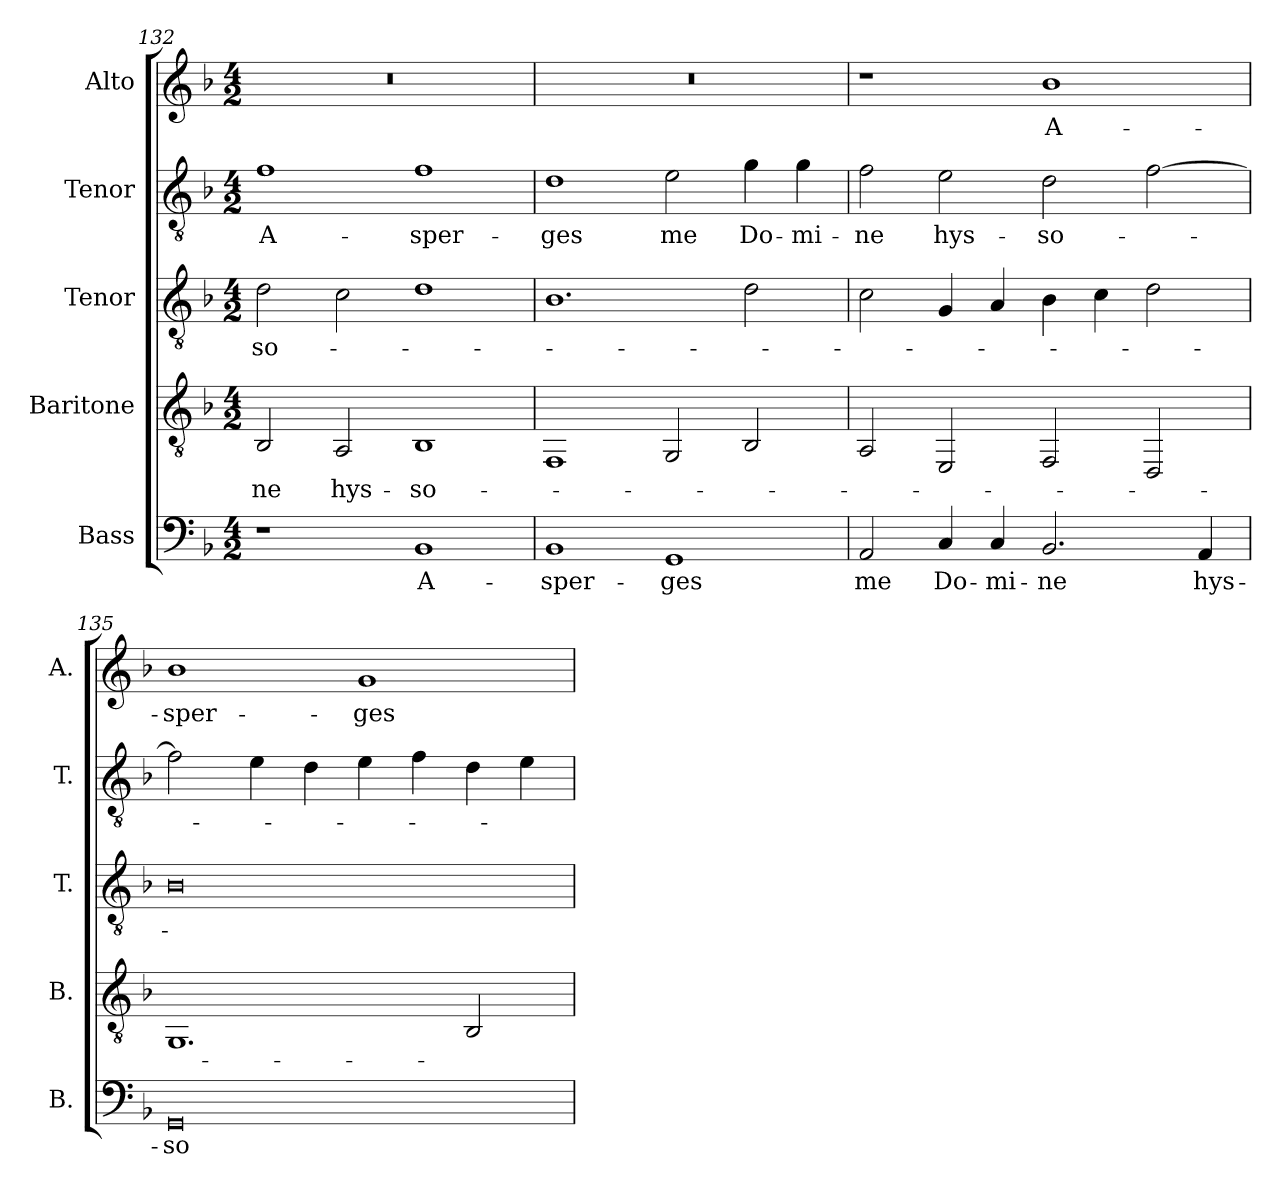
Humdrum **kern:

**kern	**text	**kern	**text	**kern	**text	**kern	**text	**kern	**text
*part5	*part5	*part4	*part4	*part3	*part3	*part2	*part2	*part1	*part1
*staff5	*staff5	*staff4	*staff4	*staff3	*staff3	*staff2	*staff2	*staff1	*staff1
*I"Bass	*	*I"Baritone	*	*I"Tenor	*	*I"Tenor	*	*I"Alto	*
*I'B.	*	*I'B.	*	*I'T.	*	*I'T.	*	*I'A.	*
*clefF4	*	*clefGv2	*	*clefGv2	*	*clefGv2	*	*clefG2	*
*	*	*	*	*ITrd7c12	*	*ITrd7c12	*	*	*
*k[b-]	*	*k[b-]	*	*k[b-]	*	*k[b-]	*	*k[b-]	*
*F:	*	*F:	*	*F:	*	*F:	*	*F:	*
*M4/2	*	*M4/2	*	*M4/2	*	*M4/2	*	*M4/2	*
=132	=132	=132	=132	=132	=132	=132	=132	=132	=132
!	!	!	!LO:LY:b:color=#000000	!	!	!	!	!	!
!	!	!	!	!	!LO:LY:b:color=#000000	!	!	!	!
!	!	!	!	!	!	!	!LO:LY:b:color=#000000	!LO:N:vis=1	!
1r	.	2BB-i/	-ne	2Di\	-so-	1Fi	A-	0r	.
!	!	!	!LO:LY:b:color=#000000	!	!	!	!	!	!
.	.	2AAi/	hys-	2Ci\	.	.	.	.	.
!	!LO:LY:b:color=#000000	!	!	!	!	!	!	!	!
!	!	!	!LO:LY:b:color=#000000	!	!	!	!	!	!
!	!	!	!	!	!	!	!LO:LY:b:color=#000000	!	!
1BB-i	A-	1BB-i	-so-	1Di	.	1Fi	-sper-	.	.
!!LO:PB:g=z
=133	=133	=133	=133	=133	=133	=133	=133	=133	=133
!	!LO:LY:b:color=#000000	!	!	!	!	!	!	!	!
!	!	!	!	!	!	!	!LO:LY:b:color=#000000	!LO:N:vis=1	!
1BB-i	-sper-	1FFi	.	1.BB-i	.	1Di	-ges	0r	.
!	!LO:LY:b:color=#000000	!	!	!	!	!	!	!	!
!	!	!	!	!	!	!	!LO:LY:b:color=#000000	!	!
1GGi	-ges	2GGi/	.	.	.	2Ei\	me	.	.
!	!	!	!	!	!	!	!LO:LY:b:color=#000000	!	!
.	.	2BB-i/	.	2Di\	.	4Gi\	Do-	.	.
!	!	!	!	!	!	!	!LO:LY:b:color=#000000	!	!
.	.	.	.	.	.	4Gi\	-mi-	.	.
=134	=134	=134	=134	=134	=134	=134	=134	=134	=134
!	!LO:LY:b:color=#000000	!	!	!	!	!	!	!	!
!	!	!	!	!	!	!	!LO:LY:b:color=#000000	!	!
2AAi/	me	2AAi/	.	2Ci\	.	2Fi\	-ne	1r	.
!	!LO:LY:b:color=#000000	!	!	!	!	!	!	!	!
!	!	!	!	!	!	!	!LO:LY:b:color=#000000	!	!
4Ci/	Do-	2EEi/	.	4GGi/	.	2Ei\	hys-	.	.
!	!LO:LY:b:color=#000000	!	!	!	!	!	!	!	!
4Ci/	-mi-	.	.	4AAi/	.	.	.	.	.
!	!LO:LY:b:color=#000000	!	!	!	!	!	!	!	!
!	!	!	!	!	!	!	!LO:LY:b:color=#000000	!	!
!	!	!	!	!	!	!	!	!	!LO:LY:b:color=#000000
2.BB-i/	-ne	2FFi/	.	4BB-i\	.	2Di\	-so-	1b-i	A-
.	.	.	.	4Ci\	.	.	.	.	.
.	.	2DDi/	.	2Di\	.	[2Fi\	.	.	.
!	!LO:LY:b:color=#000000	!	!	!	!	!	!	!	!
4AAi/	hys-	.	.	.	.	.	.	.	.
=135	=135	=135	=135	=135	=135	=135	=135	=135	=135
!	!LO:LY:b:color=#000000	!	!	!	!	!	!	!	!
!	!	!	!	!	!	!	!	!	!LO:LY:b:color=#000000
0GGi	-so-	1.GGi	.	0BB-i	.	2Fi\]	.	1b-i	-sper-
.	.	.	.	.	.	4Ei\	.	.	.
.	.	.	.	.	.	4Di\	.	.	.
!	!	!	!	!	!	!	!	!	!LO:LY:b:color=#000000
.	.	.	.	.	.	4Ei\	.	1gi	-ges
.	.	.	.	.	.	4Fi\	.	.	.
.	.	2BB-i/	.	.	.	4Di\	.	.	.
.	.	.	.	.	.	4Ei\	.	.	.
=	=	=	=	=	=	=	=	=	=
*-	*-	*-	*-	*-	*-	*-	*-	*-	*-
